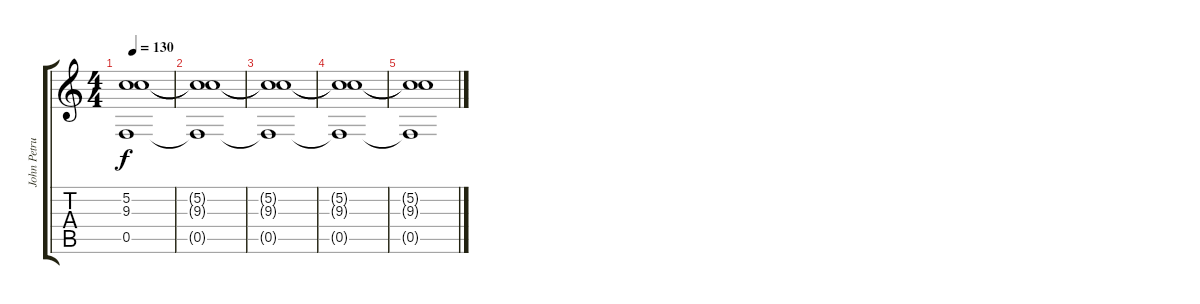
\track ("John Petrucci" "John Petru") {instrument distortionguitar}
\staff {score tabs}
\tuning (C4 G3 Eb3 Bb2 F2 C2) {hide}
\ts (4 4)
\tempo 130
\clef g2
\ks c
(5.2{t} 9.3{t} 0.5{t}).1{dy f} |
(5.2{t} 9.3{t} 0.5{t}).1 |
(5.2{t} 9.3{t} 0.5{t}).1 |
(5.2{t} 9.3{t} 0.5{t}).1 |
(5.2{t} 9.3{t} 0.5{t}).1
